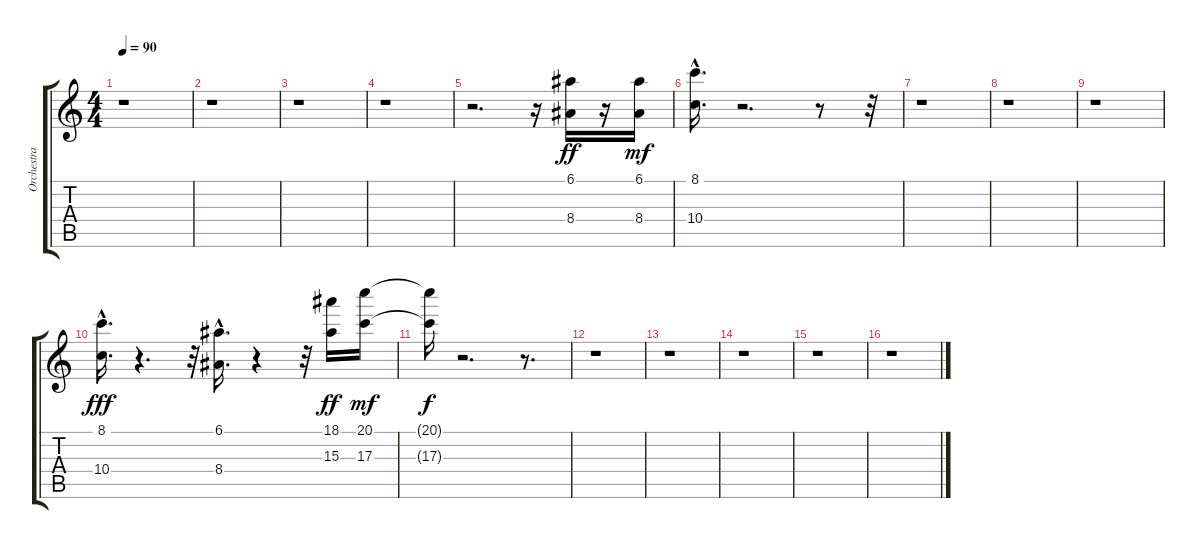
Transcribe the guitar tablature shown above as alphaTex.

\track ("Orchestra Hit" "Orchestra ") {instrument distortionguitar}
\staff {score tabs}
\tuning (E4 B3 G3 D3 A2 E2) {hide}
\ts (4 4)
\tempo 90
\clef g2
\ks c
r.1{dy fff} |
r.1 |
r.1 |
r.1 |
r.2{d} r.16 (6.1 8.4).16{dy ff} r.16 (6.1 8.4).16{dy mf} |
(8.1{hac} 10.4{hac}).16{d} r.2{d} r.8 r.32 |
r.1 |
r.1 |
r.1 |
(8.1{hac} 10.4{hac}).16{d dy fff} r.4{d} r.32 (6.1{hac} 8.4{hac}).16{d} r.4 r.32 (18.1 15.3).16{dy ff} (20.1 17.3).16{dy mf} |
(20.1{t} 17.3{t}).16{dy f} r.2{d} r.8{d} |
r.1 |
r.1 |
r.1 |
r.1 |
r.1
